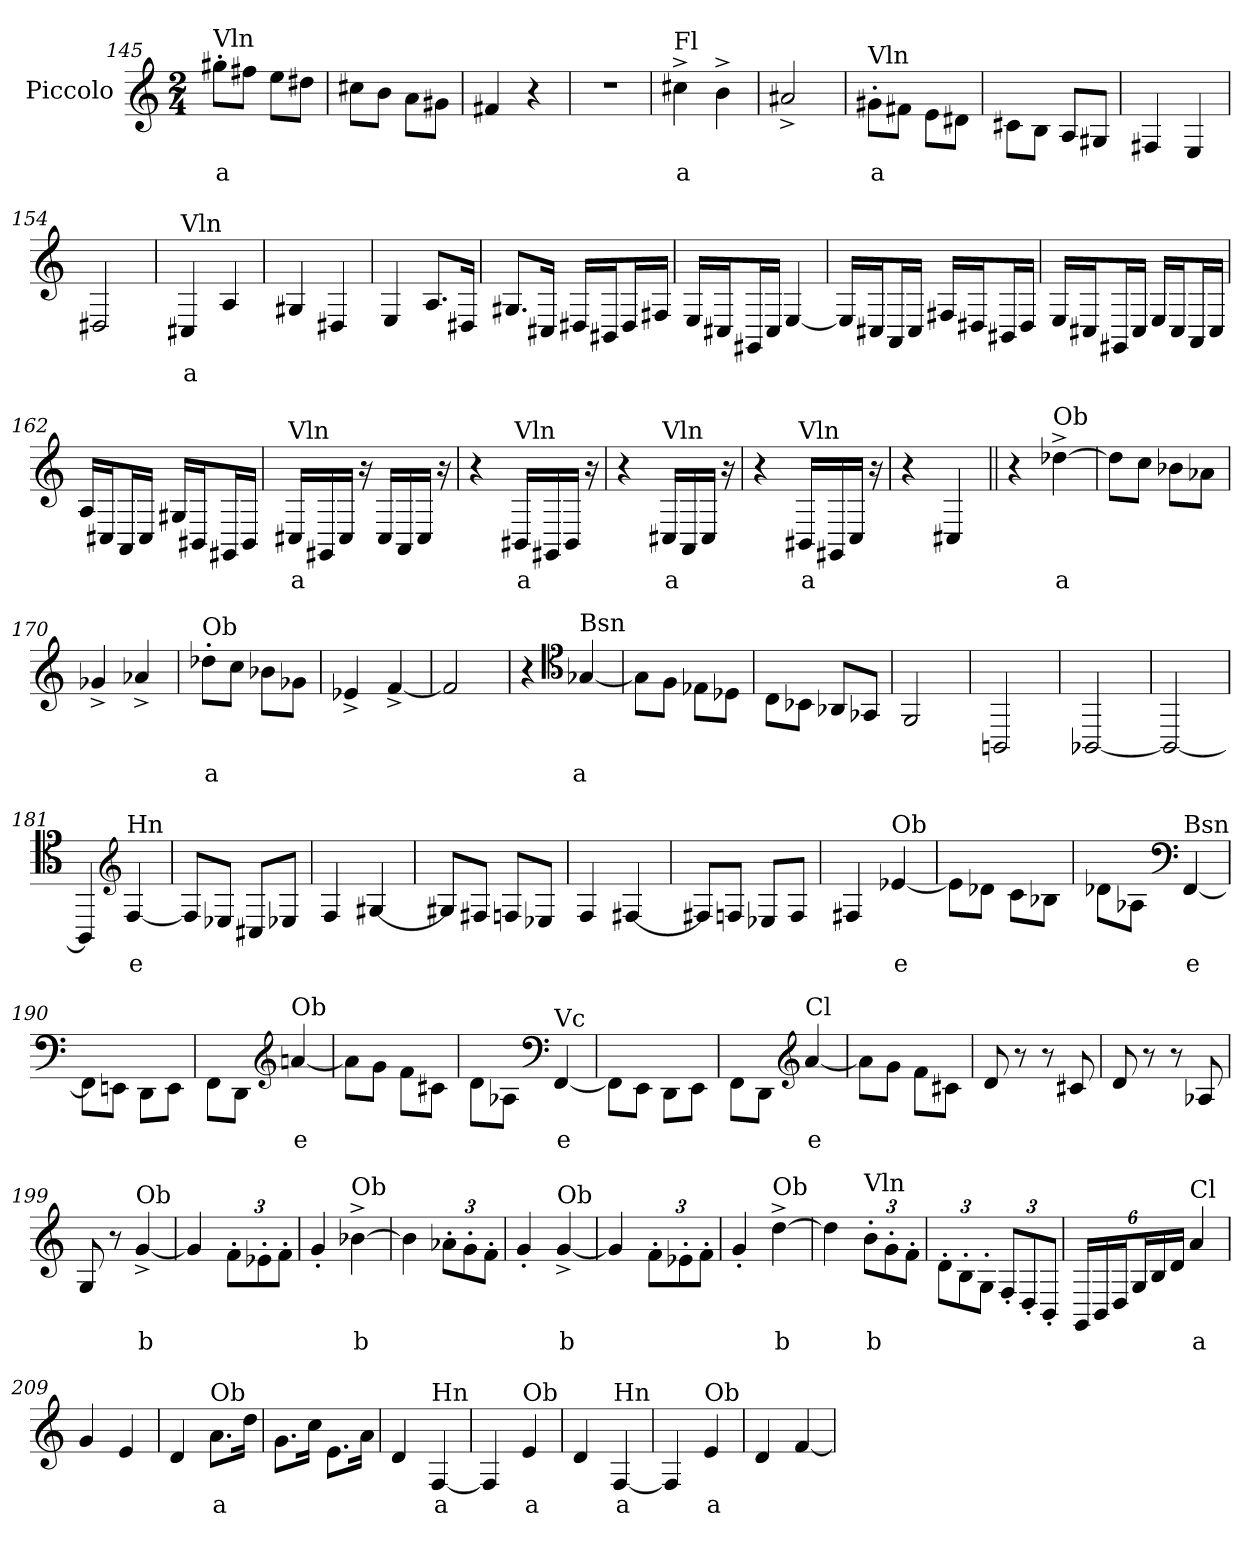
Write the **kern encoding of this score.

**kern	**text
*part1	*part1
*staff1	*staff1
*I"Piccolo	*
*I'Picc	*
*clefG2	*
*ITrd-7c-12	*
*k[]	*
*M2/4	*
=145	=145
!LO:TX:a:t=Vln	!
!	!LO:LY:color=#FF0000
8ggg#X'\L	a
8fff#X\J	.
8eee\L	.
8ddd#X\J	.
=146	=146
8ccc#X\L	.
8bb\J	.
8aa\L	.
8gg#X\J	.
=147	=147
4ff#X	.
4r	.
=148	=148
2r	.
=149	=149
!LO:TX:a:t=Fl	!
!	!LO:LY:color=#FF0000
4ccc#X^	a
4bb^	.
=150	=150
2aa#X^	.
=151	=151
!LO:TX:a:t=Vln	!
!	!LO:LY:color=#FF0000
8gg#X'\L	a
8ff#X\J	.
8ee\L	.
8dd#X\J	.
=152	=152
8cc#X\L	.
8b\J	.
8a/L	.
8g#X/J	.
=153	=153
4f#X	.
4e	.
=154	=154
2d#X	.
=155	=155
!LO:TX:a:t=Vln	!
!	!LO:LY:color=#FF0000
4c#X	a
4a	.
=156	=156
4g#X	.
4d#X	.
=157	=157
4e	.
8.a/L	.
16d#X/Jk	.
=158	=158
8.g#X/L	.
16c#X/Jk	.
16d#X/LL	.
16B#X/J	.
16d#/L	.
16f#X/JJ	.
=159	=159
16e/LL	.
16c#X/J	.
16G#X/L	.
16c#/JJ	.
[4e	.
=160	=160
16e/LL]	.
16c#X/J	.
16A/L	.
16c#/JJ	.
16f#X/LL	.
16d#X/J	.
16B#X/L	.
16d#/JJ	.
=161	=161
16e/LL	.
16c#X/J	.
16G#X/L	.
16c#/JJ	.
16e/LL	.
16c#/J	.
16A/L	.
16c#/JJ	.
=162	=162
16a/LL	.
16c#X/J	.
16A/L	.
16c#/JJ	.
16g#X/LL	.
16B#X/J	.
16G#X/L	.
16B#/JJ	.
=163	=163
!LO:TX:a:t=Vln	!
!	!LO:LY:color=#FF0000
16c#X/LL	a
16G#X/	.
16c#/JJ	.
16r	.
16c#/LL	.
16A/	.
16c#/JJ	.
16r	.
=164	=164
4r	.
!LO:TX:a:t=Vln	!
!	!LO:LY:color=#FF0000
16B#X/LL	a
16G#X/	.
16B#/JJ	.
16r	.
=165	=165
4r	.
!LO:TX:a:t=Vln	!
!	!LO:LY:color=#FF0000
16c#X/LL	a
16A/	.
16c#/JJ	.
16r	.
=166	=166
4r	.
!LO:TX:a:t=Vln	!
!	!LO:LY:color=#FF0000
16B#X/LL	a
16G#X/	.
16c/JJ	.
16r	.
=167	=167
4r	.
4c#X	.
=168||	=168||
4r	.
!LO:TX:a:t=Ob	!
!	!LO:LY:color=#FF0000
[4ddd-X^	a
=169	=169
8ddd-\L]	.
8ccc\J	.
8bb-X\L	.
8aa-X\J	.
=170	=170
4gg-X^	.
4aa-X^	.
=171	=171
!LO:TX:a:t=Ob	!
!	!LO:LY:color=#FF0000
8ddd-X'\L	a
8ccc\J	.
8bb-X\L	.
8gg-X\J	.
=172	=172
4ee-X^	.
[4ff^	.
=173	=173
2ff]	.
=174	=174
4r	.
*clefC4	*
!LO:TX:a:t=Bsn	!
!	!LO:LY:color=#FF0000
[4g-X	a
=175	=175
8g-\L]	.
8f\J	.
8e-X\L	.
8d-X\J	.
=176	=176
8c\L	.
8B-X\J	.
8A-X/L	.
8G-X/J	.
=177	=177
2F	.
=178	=178
2AAn	.
=179	=179
[2AA-X	.
=180	=180
2AA-_	.
=181	=181
4AA-]	.
*clefG2	*
!LO:TX:a:t=Hn	!
!	!LO:LY:color=#FF0000
[4f	e
=182	=182
8f/L]	.
8e-X/J	.
8c#X/L	.
8e-X/J	.
=183	=183
4f	.
[4g#X	.
=184	=184
8g#X/L]	.
8f#X/J	.
8f/L	.
8e-X/J	.
=185	=185
4f	.
[4f#X	.
=186	=186
8f#X/L]	.
8f/J	.
8e-X/L	.
8f/J	.
=187	=187
4f#X	.
!LO:TX:a:t=Ob	!
!	!LO:LY:color=#FF0000
[4ee-X	e
=188	=188
8ee-\L]	.
8dd-X\J	.
8cc\L	.
8b-X\J	.
=189	=189
8dd-X\L	.
8a-X\J	.
*clefF4	*
!LO:TX:a:t=Bsn	!
!	!LO:LY:color=#FF0000
[4F	e
=190	=190
8F\L]	.
8En\J	.
8D\L	.
8E\J	.
=191	=191
8F\L	.
8D\J	.
*clefG2	*
!LO:TX:a:t=Ob	!
!	!LO:LY:color=#FF0000
[4aan	e
=192	=192
8aan\L]	.
8gg\J	.
8ff\L	.
8cc#X\J	.
=193	=193
8dd\L	.
8a-X\J	.
*clefF4	*
!LO:TX:a:t=Vc	!
!	!LO:LY:color=#FF0000
[4F	e
=194	=194
8F\L]	.
8E\J	.
8D\L	.
8E\J	.
=195	=195
8F\L	.
8D\J	.
*clefG2	*
!LO:TX:a:t=Cl	!
!	!LO:LY:color=#FF0000
[4aa	e
=196	=196
8aa\L]	.
8gg\J	.
8ff\L	.
8cc#X\J	.
=197	=197
8dd	.
8r	.
8r	.
8cc#X	.
=198	=198
8dd	.
8r	.
8r	.
8a-X	.
=199	=199
8g	.
8r	.
!LO:TX:a:t=Ob	!
!	!LO:LY:color=#FF0000
[4gg^	b
=200	=200
4gg]	.
*Xbrackettup	*
12ff'\L	.
12ee-X'\	.
12ff'\J	.
=201	=201
4gg'	.
!LO:TX:a:t=Ob	!
!	!LO:LY:color=#FF0000
[4bb-X^	b
=202	=202
4bb-]	.
12aa-X'\L	.
12gg'\	.
12ff'\J	.
=203	=203
4gg'	.
!LO:TX:a:t=Ob	!
!	!LO:LY:color=#FF0000
[4gg^	b
=204	=204
4gg]	.
12ff'\L	.
12ee-X'\	.
12ff'\J	.
=205	=205
4gg'	.
!LO:TX:a:t=Ob	!
!	!LO:LY:color=#FF0000
[4ddd^	b
=206	=206
4ddd]	.
!LO:TX:a:t=Vln	!
!	!LO:LY:color=#FF0000
12bb'\L	b
12gg'\	.
12ff'\J	.
=207	=207
12dd'\L	.
12b'\	.
12g'\J	.
12f'/L	.
12d'/	.
12B'/J	.
=208	=208
24G/LL	.
24B/	.
24d/J	.
24g/L	.
24b/	.
24dd/JJ	.
!LO:TX:a:t=Cl	!
!	!LO:LY:color=#FF0000
4aa	a
=209	=209
4gg	.
4ee	.
=210	=210
4dd	.
!LO:TX:a:t=Ob	!
!	!LO:LY:color=#FF0000
8.aa\L	a
16ddd\Jk	.
=211	=211
8.gg\L	.
16ccc\Jk	.
8.ee\L	.
16aa\Jk	.
=212	=212
4dd	.
!LO:TX:a:t=Hn	!
!	!LO:LY:color=#FF0000
[4f	a
=213	=213
4f]	.
!LO:TX:a:t=Ob	!
!	!LO:LY:color=#FF0000
4ee	a
=214	=214
4dd	.
!LO:TX:a:t=Hn	!
!	!LO:LY:color=#FF0000
[4f	a
=215	=215
4f]	.
!LO:TX:a:t=Ob	!
!	!LO:LY:color=#FF0000
4ee	a
=216	=216
4dd	.
[4ff	.
=	=
*-	*-
